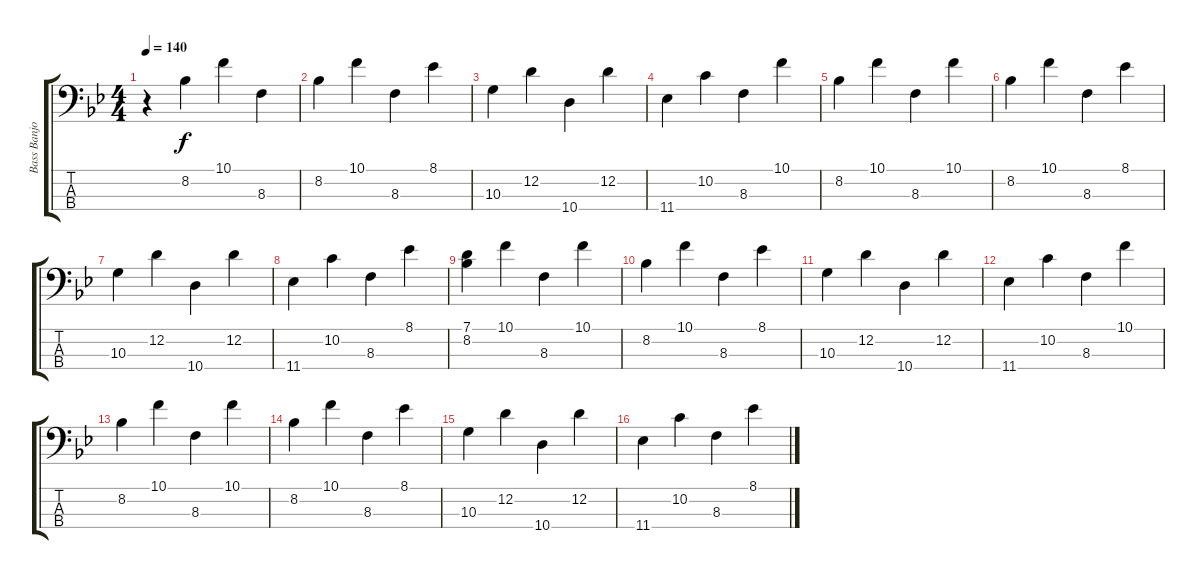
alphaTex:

\track ("Bass Banjo (tubby sound - reverb off)" "Bass Banjo") {instrument electricbassfinger}
\staff {score tabs}
\tuning (G2 D2 A1 E1) {hide}
\ts (4 4)
\tempo 140
\clef f4
\ks bb
r.4{dy f instrument electricbassfinger} 8.2.4 10.1.4 8.3.4 |
8.2.4 10.1.4 8.3.4 8.1.4 |
10.3.4 12.2.4 10.4.4 12.2.4 |
11.4.4 10.2.4 8.3.4 10.1.4 |
8.2.4 10.1.4 8.3.4 10.1.4 |
8.2.4 10.1.4 8.3.4 8.1.4 |
10.3.4 12.2.4 10.4.4 12.2.4 |
11.4.4 10.2.4 8.3.4 8.1.4 |
(7.1 8.2).4 10.1.4 8.3.4 10.1.4 |
8.2.4 10.1.4 8.3.4 8.1.4 |
10.3.4 12.2.4 10.4.4 12.2.4 |
11.4.4 10.2.4 8.3.4 10.1.4 |
8.2.4 10.1.4 8.3.4 10.1.4 |
8.2.4 10.1.4 8.3.4 8.1.4 |
10.3.4 12.2.4 10.4.4 12.2.4 |
11.4.4 10.2.4 8.3.4 8.1.4
